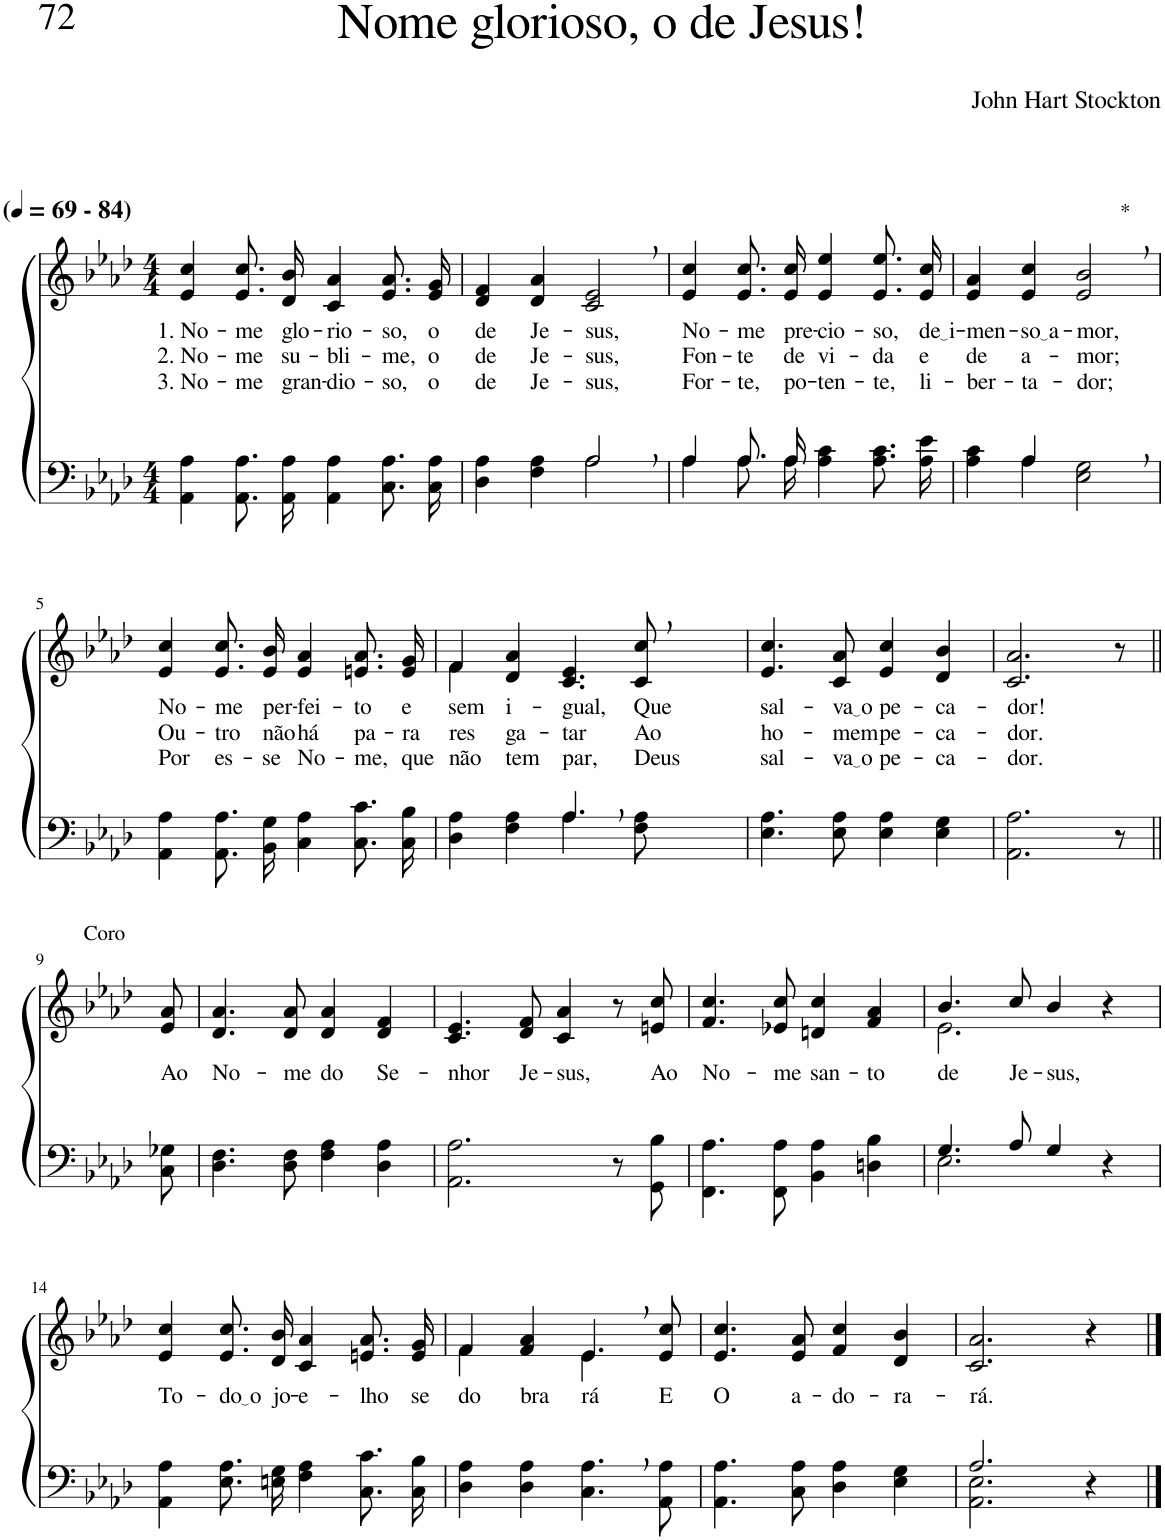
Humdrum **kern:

**kern	**kern	**text	**text	**text
*part2	*part1	*part1	*part1	*part1
*staff2	*staff1	*staff1	*staff1	*staff1
*I"Parte III e IV	*I"Parte I e II	*	*	*
*clefF4	*clefG2	*	*	*
*k[b-e-a-d-]	*k[b-e-a-d-]	*	*	*
*M4/4	*M4/4	*	*	*
*MM69	*MM69	*	*	*
=1	=1	=1	=1	=1
!	!LO:TX:a:B:t=(	!	!	!
!	!LO:TX:a:B:t=- 84)	!	!	!
!	!	!LO:LY:b	!LO:LY:b	!LO:LY:b
4AA-\ 4A-\	4e-/ 4cc/	1. No-	2. No-	3. No-
!	!	!LO:LY:b	!LO:LY:b	!LO:LY:b
8.AA-\ 8.A-\L	8.e-/ 8.cc/L	-me	-me	-me
!	!	!LO:LY:b	!LO:LY:b	!LO:LY:b
16AA-\ 16A-\Jk	16d-/ 16b-/Jk	glo-	su-	gran-
!	!	!LO:LY:b	!LO:LY:b	!LO:LY:b
4AA-\ 4A-\	4c/ 4a-/	-rio-	-bli-	-dio-
!	!	!LO:LY:b	!LO:LY:b	!LO:LY:b
8.C\ 8.A-\L	8.e-/ 8.a-/L	-so,	-me,	-so,
!	!	!LO:LY:b	!LO:LY:b	!LO:LY:b
16C\ 16A-\Jk	16e-/ 16g/Jk	o	o	o
=2	=2	=2	=2	=2
*^	*	*	*	*
!	!	!	!LO:LY:b	!LO:LY:b	!LO:LY:b
2ryy	4D-\ 4A-\	4d-/ 4f/	de	de	de
!	!	!	!LO:LY:b	!LO:LY:b	!LO:LY:b
.	4F\ 4A-\	4d-/ 4a-/	Je-	Je-	Je-
!	!	!	!LO:LY:b	!LO:LY:b	!LO:LY:b
2A-,/	2A-\	2c/, 2e-/,	-sus,	-sus,	-sus,
=3	=3	=3	=3	=3	=3
!	!	!	!LO:LY:b	!LO:LY:b	!LO:LY:b
4A-/	4A-\	4e-/ 4cc/	No-	Fon-	For-
!	!	!	!LO:LY:b	!LO:LY:b	!LO:LY:b
8.A-/L	8.A-\L	8.e-/ 8.cc/L	-me	-te	-te,
!	!	!	!LO:LY:b	!LO:LY:b	!LO:LY:b
16A-/Jk	16A-\Jk	16e-/ 16cc/Jk	pre-	de	po-
!	!	!	!LO:LY:b	!LO:LY:b	!LO:LY:b
4A-\ 4c\	2ryy	4e-/ 4ee-/	-cio-	vi-	-ten-
!	!	!	!LO:LY:b	!LO:LY:b	!LO:LY:b
8.A-\ 8.c\L	.	8.e-/ 8.ee-/L	-so,	-da	-te,
!	!	!	!LO:LY:b	!LO:LY:b	!LO:LY:b
16A-\ 16e-\Jk	.	16e-/ 16cc/Jk	de i	e	li-
=4	=4	=4	=4	=4	=4
!	!	!	!LO:LY:b	!LO:LY:b	!LO:LY:b
4ryy	4A-\ 4c\	4e-/ 4a-/	-men-	de	-ber-
!	!	!	!LO:LY:b	!LO:LY:b	!LO:LY:b
4A-/	4A-\	4e-/ 4cc/	so a	a-	-ta-
!	!	!LO:TX:a:t=*	!	!	!
!	!	!	!LO:LY:b	!LO:LY:b	!LO:LY:b
2ryy	2E-\ 2G\	2e-/, 2b-/,	-mor,	-mor;	-dor;
!!LO:LB:g=z
=5	=5	=5	=5	=5	=5
!	!	!	!LO:LY:b	!LO:LY:b	!LO:LY:b
*v	*v	*	*	*	*
4AA-\ 4A-\	4e-/ 4cc/	No-	Ou-	Por
!	!	!LO:LY:b	!LO:LY:b	!LO:LY:b
8.AA-\ 8.A-\L	8.e-/ 8.cc/L	-me	-tro	es-
!	!	!LO:LY:b	!LO:LY:b	!LO:LY:b
16BB-\ 16G\Jk	16e-/ 16b-/Jk	per-	não	-se
!	!	!LO:LY:b	!LO:LY:b	!LO:LY:b
4C\ 4A-\	4e-/ 4a-/	-fei-	há	No-
!	!	!LO:LY:b	!LO:LY:b	!LO:LY:b
8.C\ 8.c\L	8.en/ 8.a-/L	-to	pa-	-me,
!	!	!LO:LY:b	!LO:LY:b	!LO:LY:b
16C\ 16B-\Jk	16e/ 16g/Jk	e	-ra	que
=6	=6	=6	=6	=6
*^	*	*	*	*
!	!	!	!LO:LY:b	!LO:LY:b	!LO:LY:b
*	*	*^	*	*	*
2ryy	4D-\ 4A-\	4f\	4f/	sem	res-	não
!	!	!	!	!LO:LY:b	!LO:LY:b	!LO:LY:b
.	4F\ 4A-\	2.ryy	4d-/ 4a-/	i-	-ga-	tem
!	!	!	!	!LO:LY:b	!LO:LY:b	!LO:LY:b
4.A-,/	4.A-\	.	4.c/ 4.e-/	-gual,	-tar	par,
!	!	!	!	!LO:LY:b	!LO:LY:b	!LO:LY:b
8ryy	8F\ 8A-\	.	8c/ 8cc/	Que	Ao	Deus
=7	=7	=7	=7	=7	=7	=7
!	!	!	!	!LO:LY:b	!LO:LY:b	!LO:LY:b
*v	*v	*	*	*	*	*
*	*v	*v	*	*	*
4.E-\ 4.A-\	4.e-/ 4.cc/	sal-	ho-	sal-
!	!	!LO:LY:b	!LO:LY:b	!LO:LY:b
8E-\ 8A-\	8c/ 8a-/	va o	-mem	va o
!	!	!LO:LY:b	!LO:LY:b	!LO:LY:b
4E-\ 4A-\	4e-/ 4cc/	pe-	pe-	pe-
!	!	!LO:LY:b	!LO:LY:b	!LO:LY:b
4E-\ 4G\	4d-/ 4b-/	-ca-	-ca-	-ca-
=8	=8	=8	=8	=8
!	!	!LO:LY:b	!LO:LY:b	!LO:LY:b
2.AA-\ 2.A-\	2.c/ 2.a-/	-dor!	-dor.	-dor.
8r	8r	.	.	.
!!LO:LB:g=z
=9||	=9||	=9||	=9||	=9||
!	!LO:TX:a:t=Coro	!	!	!
!	!	!LO:LY:b	!	!
8C\ 8G-X\	8e-/ 8a-/	Ao	.	.
=10	=10	=10	=10	=10
!	!	!LO:LY:b	!	!
4.D-\ 4.F\	4.d-/ 4.a-/	No-	.	.
!	!	!LO:LY:b	!	!
8D-\ 8F\	8d-/ 8a-/	-me	.	.
!	!	!LO:LY:b	!	!
4F\ 4A-\	4d-/ 4a-/	do	.	.
!	!	!LO:LY:b	!	!
4D-\ 4A-\	4d-/ 4f/	Se-	.	.
=11	=11	=11	=11	=11
!	!	!LO:LY:b	!	!
2.AA-\ 2.A-\	4.c/ 4.e-/	-nhor	.	.
!	!	!LO:LY:b	!	!
.	8d-/ 8f/	Je-	.	.
!	!	!LO:LY:b	!	!
.	4c/ 4a-/	-sus,	.	.
8r	8r	.	.	.
!	!	!LO:LY:b	!	!
8GG\ 8B-\	8en/ 8cc/	Ao	.	.
=12	=12	=12	=12	=12
!	!	!LO:LY:b	!	!
4.FF\ 4.A-\	4.f/ 4.cc/	No-	.	.
!	!	!LO:LY:b	!	!
8FF\ 8A-\	8e-X/ 8cc/	-me	.	.
!	!	!LO:LY:b	!	!
4BB-\ 4A-\	4dn/ 4cc/	san-	.	.
!	!	!LO:LY:b	!	!
4Dn\ 4B-\	4f/ 4a-/	-to	.	.
=13	=13	=13	=13	=13
*^	*^	*	*	*
!	!	!	!	!LO:LY:b	!	!
4.G/	2.E-\	4.b-/	2.e-\	de	.	.
!	!	!	!	!LO:LY:b	!	!
8A-/	.	8cc/	.	Je-	.	.
!	!	!	!	!LO:LY:b	!	!
4G/	.	4b-/	.	-sus,	.	.
4r	4ryy	4r	4ryy	.	.	.
!!LO:LB:g=z
=14	=14	=14	=14	=14	=14	=14
!	!	!	!	!LO:LY:b	!	!
*v	*v	*	*	*	*	*
*	*v	*v	*	*	*
4AA-\ 4A-\	4e-/ 4cc/	To-	.	.
!	!	!LO:LY:b	!	!
8.E-\ 8.A-\L	8.e-/ 8.cc/L	do o	.	.
!	!	!LO:LY:b	!	!
16En\ 16G\Jk	16d-/ 16b-/Jk	jo-	.	.
!	!	!LO:LY:b	!	!
4F\ 4A-\	4c/ 4a-/	-e-	.	.
!	!	!LO:LY:b	!	!
8.C\ 8.c\L	8.en/ 8.a-/L	-lho	.	.
!	!	!LO:LY:b	!	!
16C\ 16B-\Jk	16e/ 16g/Jk	se	.	.
=15	=15	=15	=15	=15
*	*^	*	*	*
!	!	!	!LO:LY:b	!	!
4D-\ 4A-\	4f/	4f\	do-	.	.
!	!	!	!LO:LY:b	!	!
4D-\ 4A-\	4f/ 4a-/	4ryy	-bra-	.	.
!	!	!	!LO:LY:b	!	!
4.C\, 4.A-\,	4.e-,/	4.e-\	-rá	.	.
!	!	!	!LO:LY:b	!	!
8AA-\ 8A-\	8e-/ 8cc/	8ryy	E	.	.
=16	=16	=16	=16	=16	=16
!	!	!	!LO:LY:b	!	!
*	*v	*v	*	*	*
4.AA-\ 4.A-\	4.e-/ 4.cc/	O	.	.
!	!	!LO:LY:b	!	!
8C\ 8A-\	8e-/ 8a-/	a-	.	.
!	!	!LO:LY:b	!	!
4D-\ 4A-\	4f/ 4cc/	-do-	.	.
!	!	!LO:LY:b	!	!
4E-\ 4G\	4d-/ 4b-/	-ra-	.	.
=17	=17	=17	=17	=17
*^	*	*	*	*
!	!	!	!LO:LY:b	!	!
2.A-/	2.AA-\ 2.E-\	2.c/ 2.a-/	-rá.	.	.
4r	4ryy	4r	.	.	.
*v	*v	*	*	*	*
==	==	==	==	==
*-	*-	*-	*-	*-
